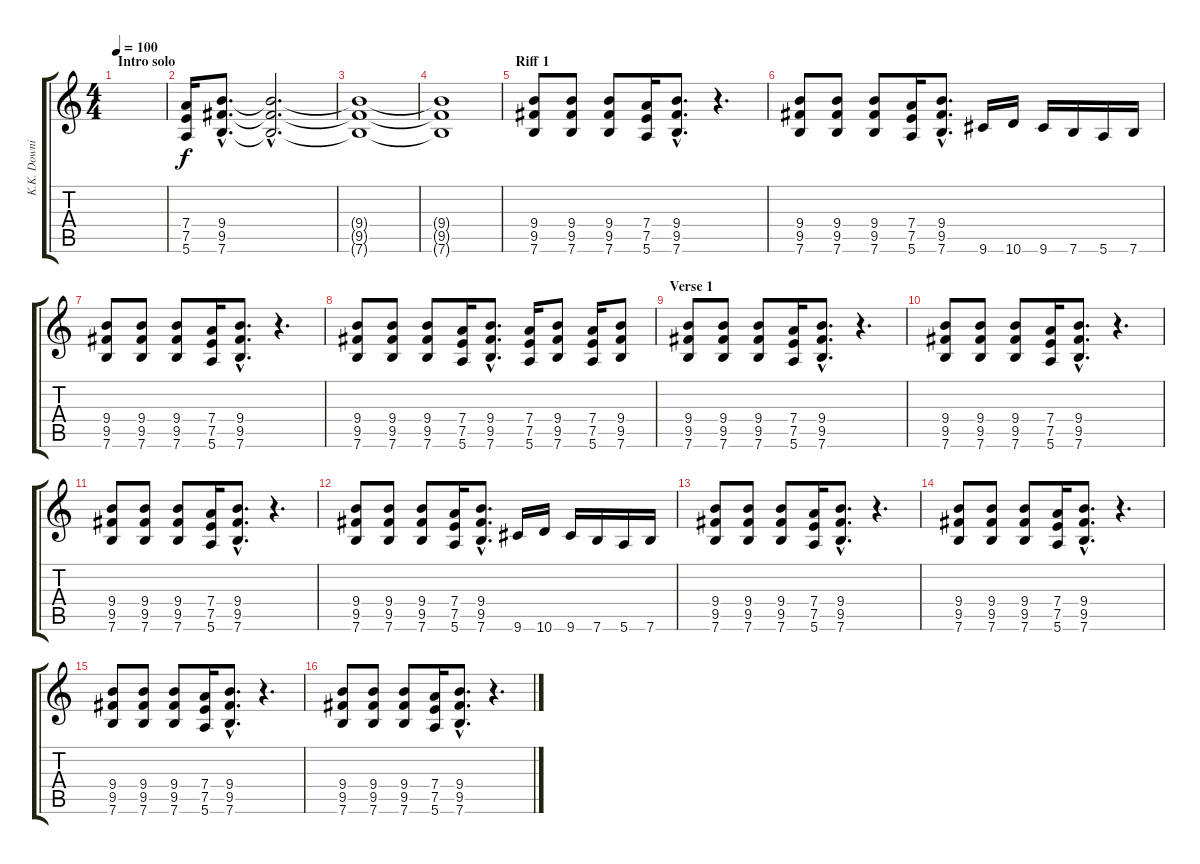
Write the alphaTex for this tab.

\track ("K.K. Downing" "K.K. Downi") {instrument distortionguitar}
\staff {score tabs}
\tuning (E4 B3 G3 D3 A2 E2) {hide}
\ts (4 4)
\section ("" "Intro solo")
\tempo 100
\clef g2
\ks c
|
(7.4 7.5 5.6).16 (9.4{hac} 9.5{hac} 7.6{hac}).8{d} (9.4{hac t} 9.5{hac t} 7.6{hac t}).2{d} |
(9.4{t} 9.5{t} 7.6{t}).1 |
(9.4{t} 9.5{t} 7.6{t}).1 |
\section ("" "Riff 1")
(9.4 9.5 7.6).8 (9.4 9.5 7.6).8 (9.4 9.5 7.6).8 (7.4 7.5 5.6).16 (9.4{hac} 9.5{hac} 7.6{hac}).8{d} r.4{d} |
(9.4 9.5 7.6).8 (9.4 9.5 7.6).8 (9.4 9.5 7.6).8 (7.4 7.5 5.6).16 (9.4{hac} 9.5{hac} 7.6{hac}).8{d} 9.6.16 10.6.16 9.6.16 7.6.16 5.6.16 7.6.16 |
(9.4 9.5 7.6).8 (9.4 9.5 7.6).8 (9.4 9.5 7.6).8 (7.4 7.5 5.6).16 (9.4{hac} 9.5{hac} 7.6{hac}).8{d} r.4{d} |
(9.4 9.5 7.6).8 (9.4 9.5 7.6).8 (9.4 9.5 7.6).8 (7.4 7.5 5.6).16 (9.4{hac} 9.5{hac} 7.6{hac}).8{d} (7.4 7.5 5.6).16 (9.4 9.5 7.6).8 (7.4 7.5 5.6).16 (9.4 9.5 7.6).8 |
\section ("" "Verse 1")
(9.4 9.5 7.6).8 (9.4 9.5 7.6).8 (9.4 9.5 7.6).8 (7.4 7.5 5.6).16 (9.4{hac} 9.5{hac} 7.6{hac}).8{d} r.4{d} |
(9.4 9.5 7.6).8 (9.4 9.5 7.6).8 (9.4 9.5 7.6).8 (7.4 7.5 5.6).16 (9.4{hac} 9.5{hac} 7.6{hac}).8{d} r.4{d} |
(9.4 9.5 7.6).8 (9.4 9.5 7.6).8 (9.4 9.5 7.6).8 (7.4 7.5 5.6).16 (9.4{hac} 9.5{hac} 7.6{hac}).8{d} r.4{d} |
(9.4 9.5 7.6).8 (9.4 9.5 7.6).8 (9.4 9.5 7.6).8 (7.4 7.5 5.6).16 (9.4{hac} 9.5{hac} 7.6{hac}).8{d} 9.6.16 10.6.16 9.6.16 7.6.16 5.6.16 7.6.16 |
(9.4 9.5 7.6).8 (9.4 9.5 7.6).8 (9.4 9.5 7.6).8 (7.4 7.5 5.6).16 (9.4{hac} 9.5{hac} 7.6{hac}).8{d} r.4{d} |
(9.4 9.5 7.6).8 (9.4 9.5 7.6).8 (9.4 9.5 7.6).8 (7.4 7.5 5.6).16 (9.4{hac} 9.5{hac} 7.6{hac}).8{d} r.4{d} |
(9.4 9.5 7.6).8 (9.4 9.5 7.6).8 (9.4 9.5 7.6).8 (7.4 7.5 5.6).16 (9.4{hac} 9.5{hac} 7.6{hac}).8{d} r.4{d} |
(9.4 9.5 7.6).8 (9.4 9.5 7.6).8 (9.4 9.5 7.6).8 (7.4 7.5 5.6).16 (9.4{hac} 9.5{hac} 7.6{hac}).8{d} r.4{d}
